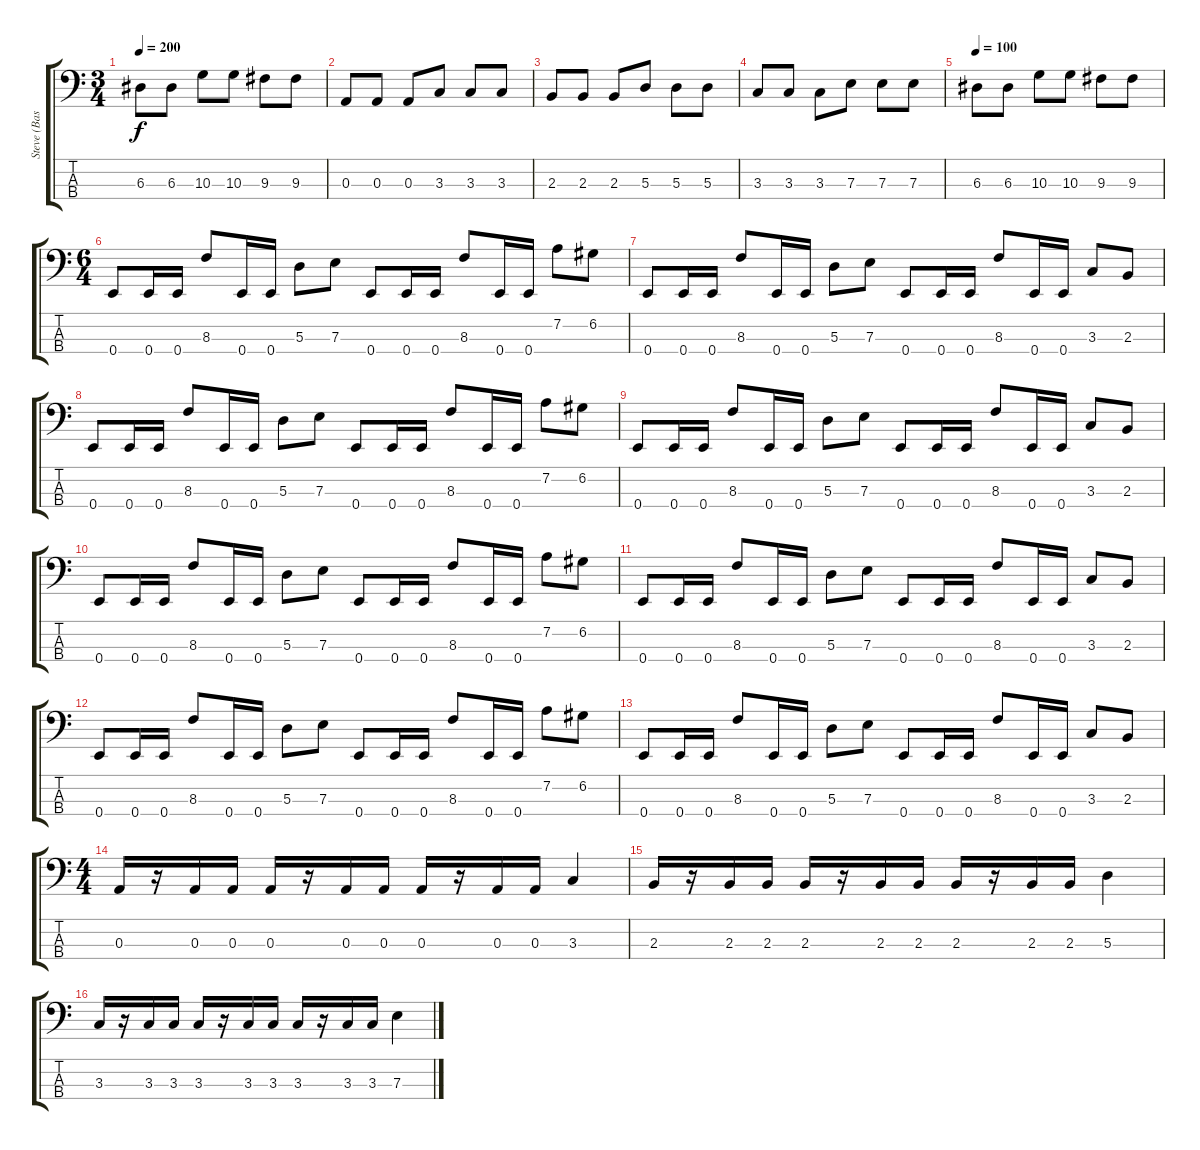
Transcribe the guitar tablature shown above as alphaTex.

\track ("Steve (Bass)" "Steve (Bas") {instrument electricbasspick}
\staff {score tabs}
\tuning (G2 D2 A1 E1) {hide}
\ts (3 4)
\tempo 200
\clef f4
\ks c
6.3.8{dy f} 6.3.8 10.3.8 10.3.8 9.3.8 9.3.8 |
0.3.8 0.3.8 0.3.8 3.3.8 3.3.8 3.3.8 |
2.3.8 2.3.8 2.3.8 5.3.8 5.3.8 5.3.8 |
3.3.8 3.3.8 3.3.8 7.3.8 7.3.8 7.3.8 |
\tempo 100
6.3.8 6.3.8 10.3.8 10.3.8 9.3.8 9.3.8 |
\ts (6 4)
0.4.8 0.4.16 0.4.16 8.3.8 0.4.16 0.4.16 5.3.8 7.3.8 0.4.8 0.4.16 0.4.16 8.3.8 0.4.16 0.4.16 7.2.8 6.2.8 |
0.4.8 0.4.16 0.4.16 8.3.8 0.4.16 0.4.16 5.3.8 7.3.8 0.4.8 0.4.16 0.4.16 8.3.8 0.4.16 0.4.16 3.3.8 2.3.8 |
0.4.8 0.4.16 0.4.16 8.3.8 0.4.16 0.4.16 5.3.8 7.3.8 0.4.8 0.4.16 0.4.16 8.3.8 0.4.16 0.4.16 7.2.8 6.2.8 |
0.4.8 0.4.16 0.4.16 8.3.8 0.4.16 0.4.16 5.3.8 7.3.8 0.4.8 0.4.16 0.4.16 8.3.8 0.4.16 0.4.16 3.3.8 2.3.8 |
0.4.8 0.4.16 0.4.16 8.3.8 0.4.16 0.4.16 5.3.8 7.3.8 0.4.8 0.4.16 0.4.16 8.3.8 0.4.16 0.4.16 7.2.8 6.2.8 |
0.4.8 0.4.16 0.4.16 8.3.8 0.4.16 0.4.16 5.3.8 7.3.8 0.4.8 0.4.16 0.4.16 8.3.8 0.4.16 0.4.16 3.3.8 2.3.8 |
0.4.8 0.4.16 0.4.16 8.3.8 0.4.16 0.4.16 5.3.8 7.3.8 0.4.8 0.4.16 0.4.16 8.3.8 0.4.16 0.4.16 7.2.8 6.2.8 |
0.4.8 0.4.16 0.4.16 8.3.8 0.4.16 0.4.16 5.3.8 7.3.8 0.4.8 0.4.16 0.4.16 8.3.8 0.4.16 0.4.16 3.3.8 2.3.8 |
\ts (4 4)
0.3.16 r.16 0.3.16 0.3.16 0.3.16 r.16 0.3.16 0.3.16 0.3.16 r.16 0.3.16 0.3.16 3.3.4 |
2.3.16 r.16 2.3.16 2.3.16 2.3.16 r.16 2.3.16 2.3.16 2.3.16 r.16 2.3.16 2.3.16 5.3.4 |
3.3.16 r.16 3.3.16 3.3.16 3.3.16 r.16 3.3.16 3.3.16 3.3.16 r.16 3.3.16 3.3.16 7.3.4
